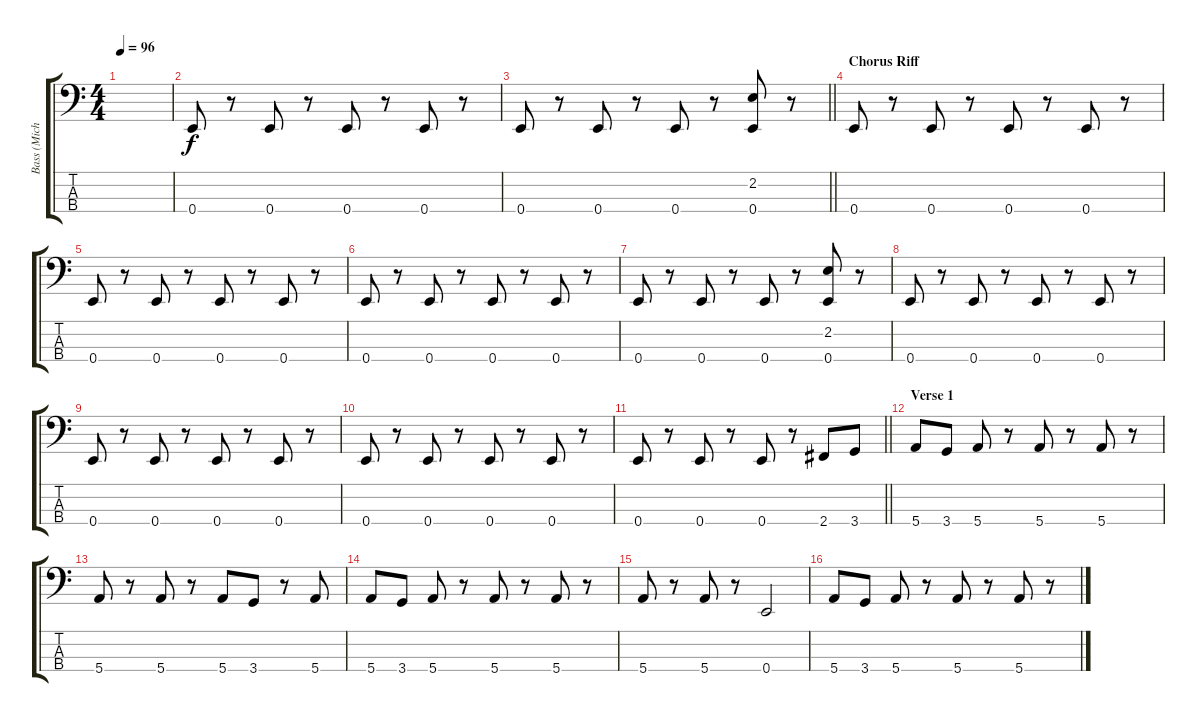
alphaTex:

\track ("Bass (Michael Anthony)" "Bass (Mich") {instrument electricbassfinger}
\staff {score tabs}
\tuning (G2 D2 A1 E1) {hide}
\ts (4 4)
\tempo 96
\clef f4
\ks c
|
0.4.8 r.8 0.4.8 r.8 0.4.8 r.8 0.4.8 r.8 |
\barLineRight lightlight
0.4.8 r.8 0.4.8 r.8 0.4.8 r.8 (2.2 0.4).8 r.8 |
\section ("" "Chorus Riff")
0.4.8 r.8 0.4.8 r.8 0.4.8 r.8 0.4.8 r.8 |
0.4.8 r.8 0.4.8 r.8 0.4.8 r.8 0.4.8 r.8 |
0.4.8 r.8 0.4.8 r.8 0.4.8 r.8 0.4.8 r.8 |
0.4.8 r.8 0.4.8 r.8 0.4.8 r.8 (2.2 0.4).8 r.8 |
0.4.8 r.8 0.4.8 r.8 0.4.8 r.8 0.4.8 r.8 |
0.4.8 r.8 0.4.8 r.8 0.4.8 r.8 0.4.8 r.8 |
0.4.8 r.8 0.4.8 r.8 0.4.8 r.8 0.4.8 r.8 |
\barLineRight lightlight
0.4.8 r.8 0.4.8 r.8 0.4.8 r.8 2.4.8 3.4.8 |
\section ("" "Verse 1")
5.4.8 3.4.8 5.4.8 r.8 5.4.8 r.8 5.4.8 r.8 |
5.4.8 r.8 5.4.8 r.8 5.4.8 3.4.8 r.8 5.4.8 |
5.4.8 3.4.8 5.4.8 r.8 5.4.8 r.8 5.4.8 r.8 |
5.4.8 r.8 5.4.8 r.8 0.4.2 |
5.4.8 3.4.8 5.4.8 r.8 5.4.8 r.8 5.4.8 r.8
